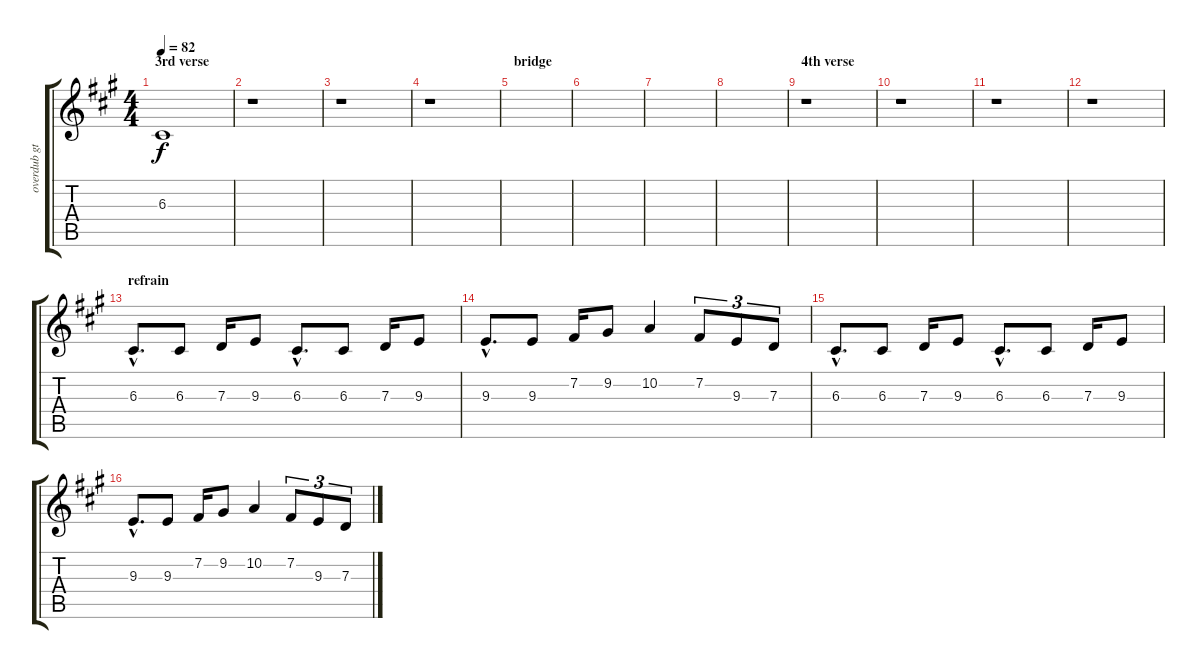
\track ("overdub gtr I" "overdub gt") {instrument lead5charang}
\staff {score tabs}
\tuning (E4 B3 G3 D3 A2 E2) {hide}
\ts (4 4)
\section ("" "3rd verse")
\tempo 82
\clef g2
\ks a
6.3.1{dy f} |
r.1 |
r.1 |
r.1 |
\section ("" "bridge")
|
|
|
|
\section ("" "4th verse")
r.1 |
r.1 |
r.1 |
r.1 |
\section ("" "refrain")
6.3{hac}.8{d} 6.3.8 7.3.16 9.3.8 6.3{hac}.8{d} 6.3.8 7.3.16 9.3.8 |
9.3{hac}.8{d} 9.3.8 7.2.16 9.2.8 10.2.4 7.2.8{tu (3 2)} 9.3.8{tu (3 2)} 7.3.8{tu (3 2)} |
6.3{hac}.8{d} 6.3.8 7.3.16 9.3.8 6.3{hac}.8{d} 6.3.8 7.3.16 9.3.8 |
9.3{hac}.8{d} 9.3.8 7.2.16 9.2.8 10.2.4 7.2.8{tu (3 2)} 9.3.8{tu (3 2)} 7.3.8{tu (3 2)}
